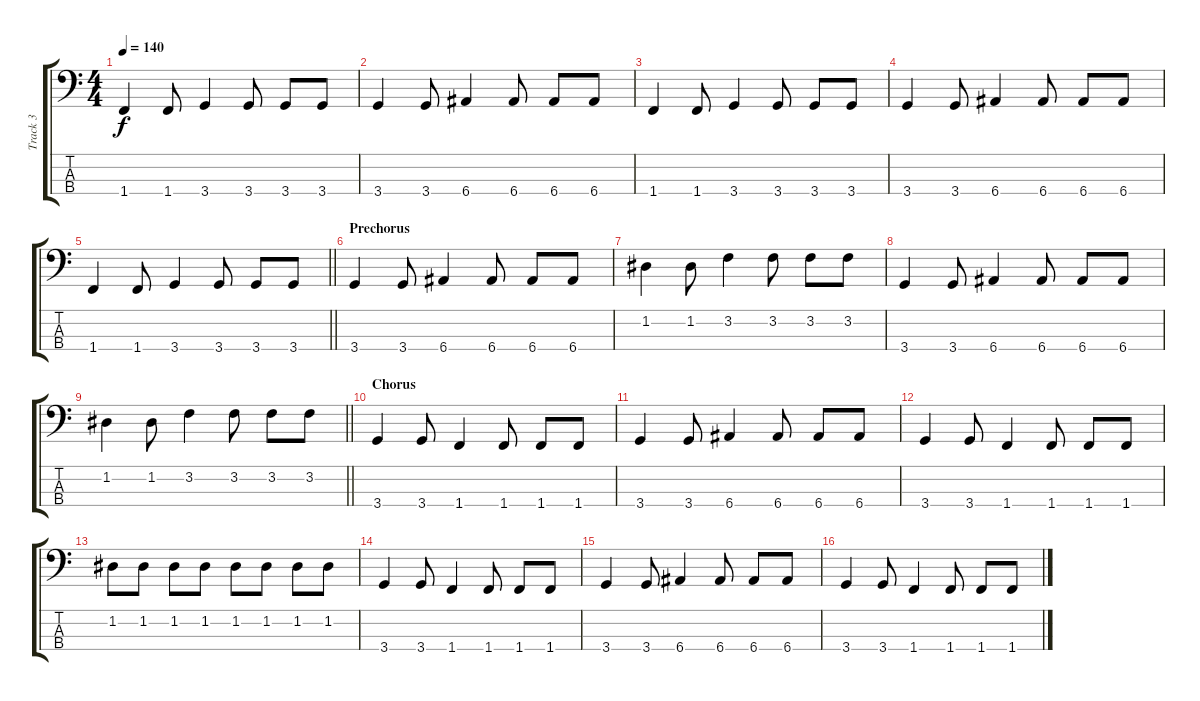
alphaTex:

\track ("Track 3" "Track 3") {instrument electricbassfinger}
\staff {score tabs}
\tuning (G2 D2 A1 E1) {hide}
\ts (4 4)
\tempo 140
\clef f4
\ks c
1.4.4{dy f} 1.4.8 3.4.4 3.4.8 3.4.8 3.4.8 |
3.4.4 3.4.8 6.4.4 6.4.8 6.4.8 6.4.8 |
1.4.4 1.4.8 3.4.4 3.4.8 3.4.8 3.4.8 |
3.4.4 3.4.8 6.4.4 6.4.8 6.4.8 6.4.8 |
\barLineRight lightlight
1.4.4 1.4.8 3.4.4 3.4.8 3.4.8 3.4.8 |
\section ("" "Prechorus")
3.4.4 3.4.8 6.4.4 6.4.8 6.4.8 6.4.8 |
1.2.4 1.2.8 3.2.4 3.2.8 3.2.8 3.2.8 |
3.4.4 3.4.8 6.4.4 6.4.8 6.4.8 6.4.8 |
\barLineRight lightlight
1.2.4 1.2.8 3.2.4 3.2.8 3.2.8 3.2.8 |
\section ("" "Chorus")
3.4.4 3.4.8 1.4.4 1.4.8 1.4.8 1.4.8 |
3.4.4 3.4.8 6.4.4 6.4.8 6.4.8 6.4.8 |
3.4.4 3.4.8 1.4.4 1.4.8 1.4.8 1.4.8 |
1.2.8 1.2.8 1.2.8 1.2.8 1.2.8 1.2.8 1.2.8 1.2.8 |
3.4.4 3.4.8 1.4.4 1.4.8 1.4.8 1.4.8 |
3.4.4 3.4.8 6.4.4 6.4.8 6.4.8 6.4.8 |
3.4.4 3.4.8 1.4.4 1.4.8 1.4.8 1.4.8
